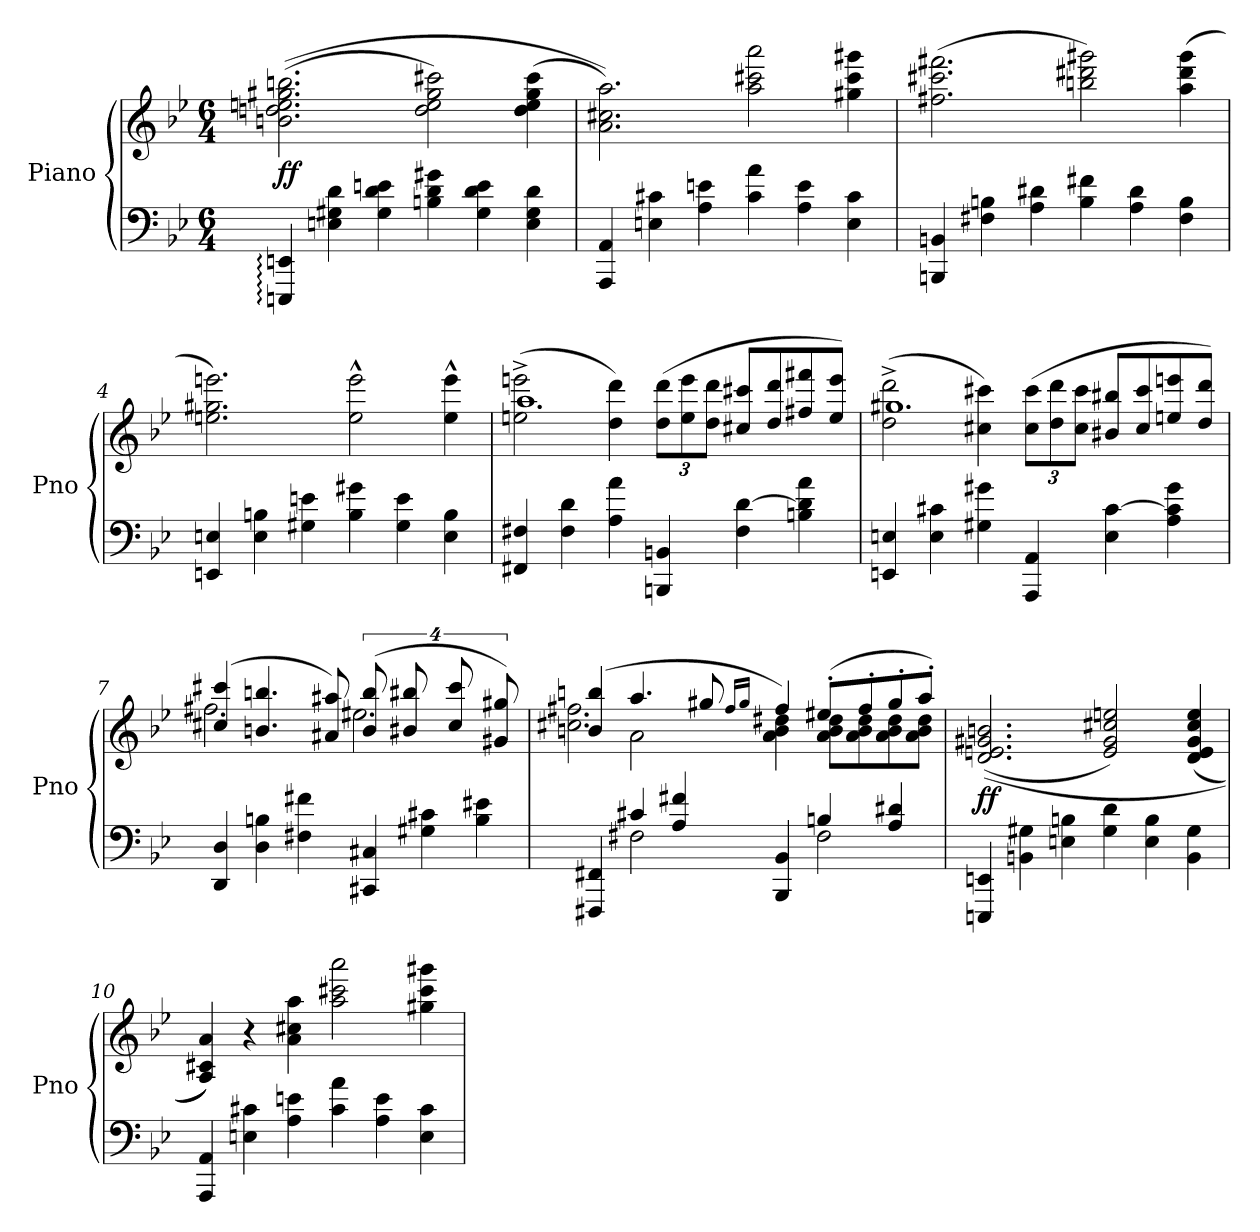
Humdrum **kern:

**kern	**kern	**dynam
*part1	*part1	*part1
*staff2	*staff1	*staff1/2
*I"Piano	*	*
*I'Pno	*	*
*clefF4	*clefG2	*
*k[b-e-]	*k[b-e-]	*
*M6/4	*M6/4	*
=1	=1	=1
!	!	!LO:DY:b
4EEEn/: 4EEn/:	(>(>2.bn\ 2.ddn\ 2.een\ 2.gg#X\ 2.bbn\	ff
4En\ 4G#X\ 4d\	.	.
4G#\ 4d\ 4en\	.	.
4Bn\ 4d\ 4g#X\	2dd\ 2ee\ 2gg#\ 2ccc#X\)	.
4G#\ 4d\ 4e\	.	.
4E\ 4G#\ 4d\	(>4dd\ 4ee\ 4gg#\ 4ccc#\	.
=2	=2	=2
4AAA/ 4AA/	2.a\ 2.cc#X\ 2.aa\))	.
4En\ 4c#X\	.	.
4A\ 4en\	.	.
4c#\ 4a\	2aa\ 2ccc#X\ 2aaa\	.
4A\ 4e\	.	.
4E\ 4c#\	4gg#X\ 4ccc#\ 4ggg#X\	.
=3	=3	=3
4BBBn/ 4BBn/	(>2.ff#X\ 2.ccc#X\ 2.fff#X\	.
4F#X\ 4Bn\	.	.
4A\ 4d#X\	.	.
4B\ 4f#X\	2bbn\ 2ddd#X\ 2ggg#X\)	.
4A\ 4d#\	.	.
4F#\ 4B\	(>4aa\ 4ddd#\ 4ggg#\	.
!!LO:LB:g=z
=4	=4	=4
4EEn/ 4En/	2.een\ 2.gg#X\ 2.eeen\)	.
4E\ 4Bn\	.	.
4G#X\ 4en\	.	.
4B\ 4g#X\	2ee\^^ 2eee\^^	.
4G#\ 4e\	.	.
4E\ 4B\	4ee\^^ 4eee\^^	.
=5	=5	=5
*	*^	*
4FF#X/ 4F#X/	(>2een\^ 2eeen\^	1.aa	.
4F#\ 4d\	.	.	.
4A\ 4a\	4dd\ 4ddd\)	.	.
*	*Xbrackettup	*	*
4BBBn/ 4BBn/	(>12dd\ 12ddd\L	.	.
.	12ee\ 12eee\	.	.
.	12dd\ 12ddd\J	.	.
4F#\ [4d\	8cc#X/ 8ccc#X/L	.	.
.	8dd/ 8ddd/	.	.
4Bn\ 4d\] 4a\	8ff#X/ 8fff#X/	.	.
.	8ee/ 8eee/J)	.	.
!!LO:LB:g=z	!!
=6	=6	=6	=6
4EEn/ 4En/	(>2dd\^ 2ddd\^	1.gg#X	.
4E\ 4c#X\	.	.	.
4G#X\ 4g#X\	4cc#X\ 4ccc#X\)	.	.
4AAA/ 4AA/	(>12cc#\ 12ccc#\L	.	.
.	12dd\ 12ddd\	.	.
.	12cc#\ 12ccc#\J	.	.
4E\ [4c#\	8b#X/ 8bb#X/L	.	.
.	8cc#/ 8ccc#/	.	.
4A\ 4c#\] 4g#\	8een/ 8eeen/	.	.
.	8dd/ 8ddd/J)	.	.
=7	=7	=7	=7
4DD/ 4D/	(>4cc#X/ 4ccc#X/	2.ff#X\	.
4D\ 4Bn\	4.bn/ 4.bbn/	.	.
4F#X\ 4f#X\	.	.	.
.	8a#X/ 8aa#X/)	.	.
*	*brackettup	*	*
4CC#X/ 4C#X/	(>16%3b/ 16%3bb/	2.ee#X\	.
.	16%3b#X/ 16%3bb#X/	.	.
4G#X\ 4c#X\	.	.	.
.	16%3cc#/ 16%3ccc#/	.	.
4B\ 4e#X\	.	.	.
.	16%3g#X/ 16%3gg#X/)	.	.
!!LO:LB:g=z
=8	=8	=8	=8
*^	*	*^	*
4FFF#X/ 4FF#X/	4ryy	(>4bn/ 4bbn/	2.cc#X\ 2.ff#X\	4ryy	.
4c#X/	2F#X\	4.aa/	.	2a\	.
4A/ 4f#X/	.	.	.	.	.
.	.	8gg#X/	.	.	.
.	.	16qff#/LL	.	.	.
.	.	16qgg#/JJ	.	.	.
4BBB-/ 4BB-/	4ryy	4ff#/)	4a\ 4b\ 4dd#X\	2.ryy	.
4Bn/	2F#\	(>8ee#X'/L	8a\ 8b\ 8dd#\L	.	.
.	.	8ff#'/	8a\ 8b\ 8dd#\	.	.
4A/ 4d#X/	.	8gg#'/	8a\ 8b\ 8dd#\	.	.
.	.	8aa'/J)	8a\ 8b\ 8dd#\J	.	.
*v	*v	*	*	*	*
*	*	*v	*v	*
=9	=9	=9	=9
!	!	!	!LO:DY:b
*	*v	*v	*
4EEEn/ 4EEn/	(>(>2.d/ 2.en/ 2.g#X/ 2.bn/	ff
4BBn\ 4G#X\	.	.
4En\ 4Bn\	.	.
4G#\ 4d\	2e/ 2g#/ 2cc#X/ 2een/)	.
4E\ 4B\	.	.
4BB\ 4G#\	(>4d/ 4e/ 4g#/ 4cc#/ 4ee/	.
=10	=10	=10
4AAA/ 4AA/	4A/ 4c#X/ 4a/))	.
4En\ 4c#X\	4r	.
4A\ 4en\	4a\ 4cc#X\ 4aa\	.
4c#\ 4a\	2aa\ 2ccc#X\ 2aaa\	.
4A\ 4e\	.	.
4E\ 4c#\	4gg#X\ 4ccc#\ 4ggg#X\	.
=	=	=
*-	*-	*-
